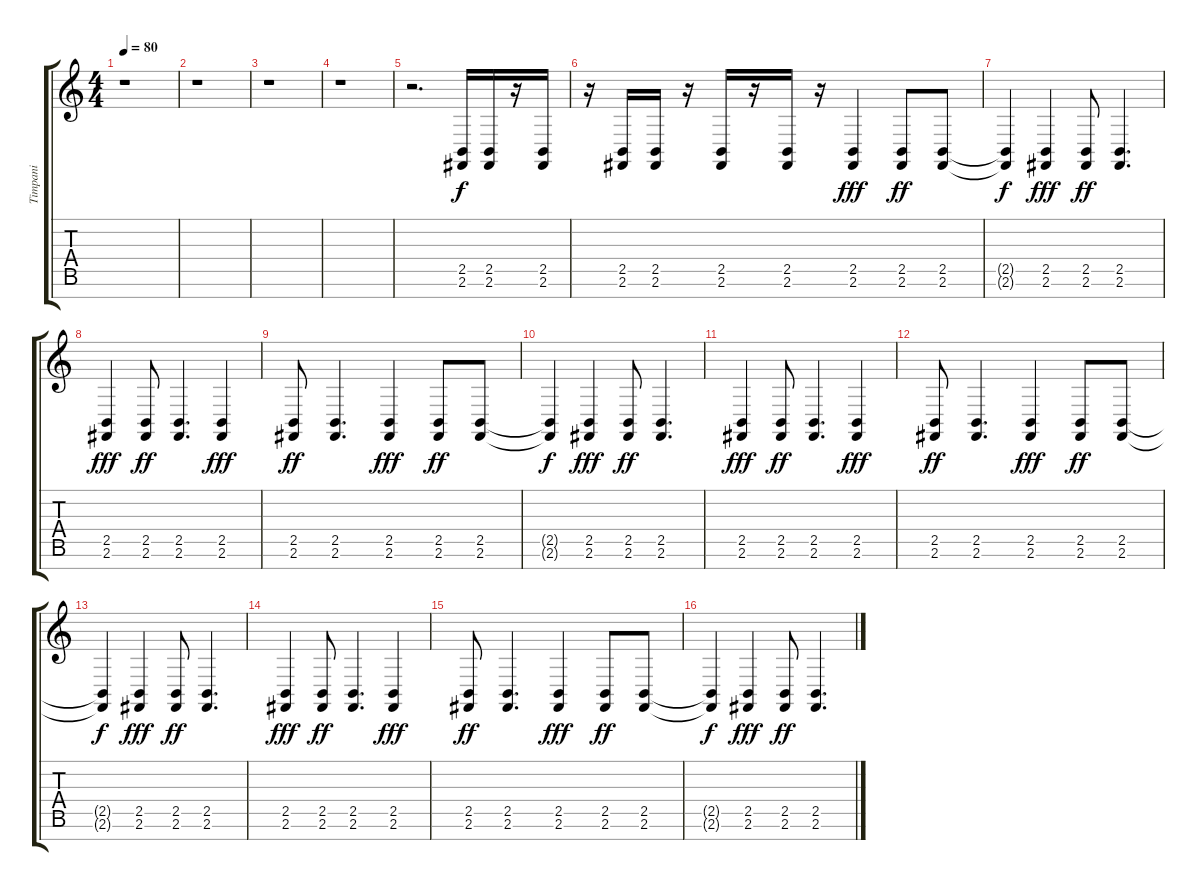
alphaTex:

\track ("Timpani" "Timpani") {instrument timpani}
\staff {score tabs}
\tuning (E4 B3 G3 D3 A2 E2 B1) {hide}
\ts (4 4)
\tempo 80
\clef g2
\ks c
r.1{dy ff} |
r.1 |
r.1 |
r.1 |
r.2{d} (2.5 2.6).16{dy f} (2.5 2.6).16 r.16 (2.5 2.6).16 |
r.16 (2.5 2.6).16 (2.5 2.6).16 r.16 (2.5 2.6).16 r.16 (2.5 2.6).16 r.16 (2.5 2.6).4{dy fff} (2.5 2.6).8{dy ff} (2.5 2.6).8 |
(2.5{t} 2.6{t}).4{dy f} (2.5 2.6).4{dy fff} (2.5 2.6).8{dy ff} (2.5 2.6).4{d} |
(2.5 2.6).4{dy fff} (2.5 2.6).8{dy ff} (2.5 2.6).4{d} (2.5 2.6).4{dy fff} |
(2.5 2.6).8{dy ff} (2.5 2.6).4{d} (2.5 2.6).4{dy fff} (2.5 2.6).8{dy ff} (2.5 2.6).8 |
(2.5{t} 2.6{t}).4{dy f} (2.5 2.6).4{dy fff} (2.5 2.6).8{dy ff} (2.5 2.6).4{d} |
(2.5 2.6).4{dy fff} (2.5 2.6).8{dy ff} (2.5 2.6).4{d} (2.5 2.6).4{dy fff} |
(2.5 2.6).8{dy ff} (2.5 2.6).4{d} (2.5 2.6).4{dy fff} (2.5 2.6).8{dy ff} (2.5 2.6).8 |
(2.5{t} 2.6{t}).4{dy f} (2.5 2.6).4{dy fff} (2.5 2.6).8{dy ff} (2.5 2.6).4{d} |
(2.5 2.6).4{dy fff} (2.5 2.6).8{dy ff} (2.5 2.6).4{d} (2.5 2.6).4{dy fff} |
(2.5 2.6).8{dy ff} (2.5 2.6).4{d} (2.5 2.6).4{dy fff} (2.5 2.6).8{dy ff} (2.5 2.6).8 |
(2.5{t} 2.6{t}).4{dy f} (2.5 2.6).4{dy fff} (2.5 2.6).8{dy ff} (2.5 2.6).4{d}
